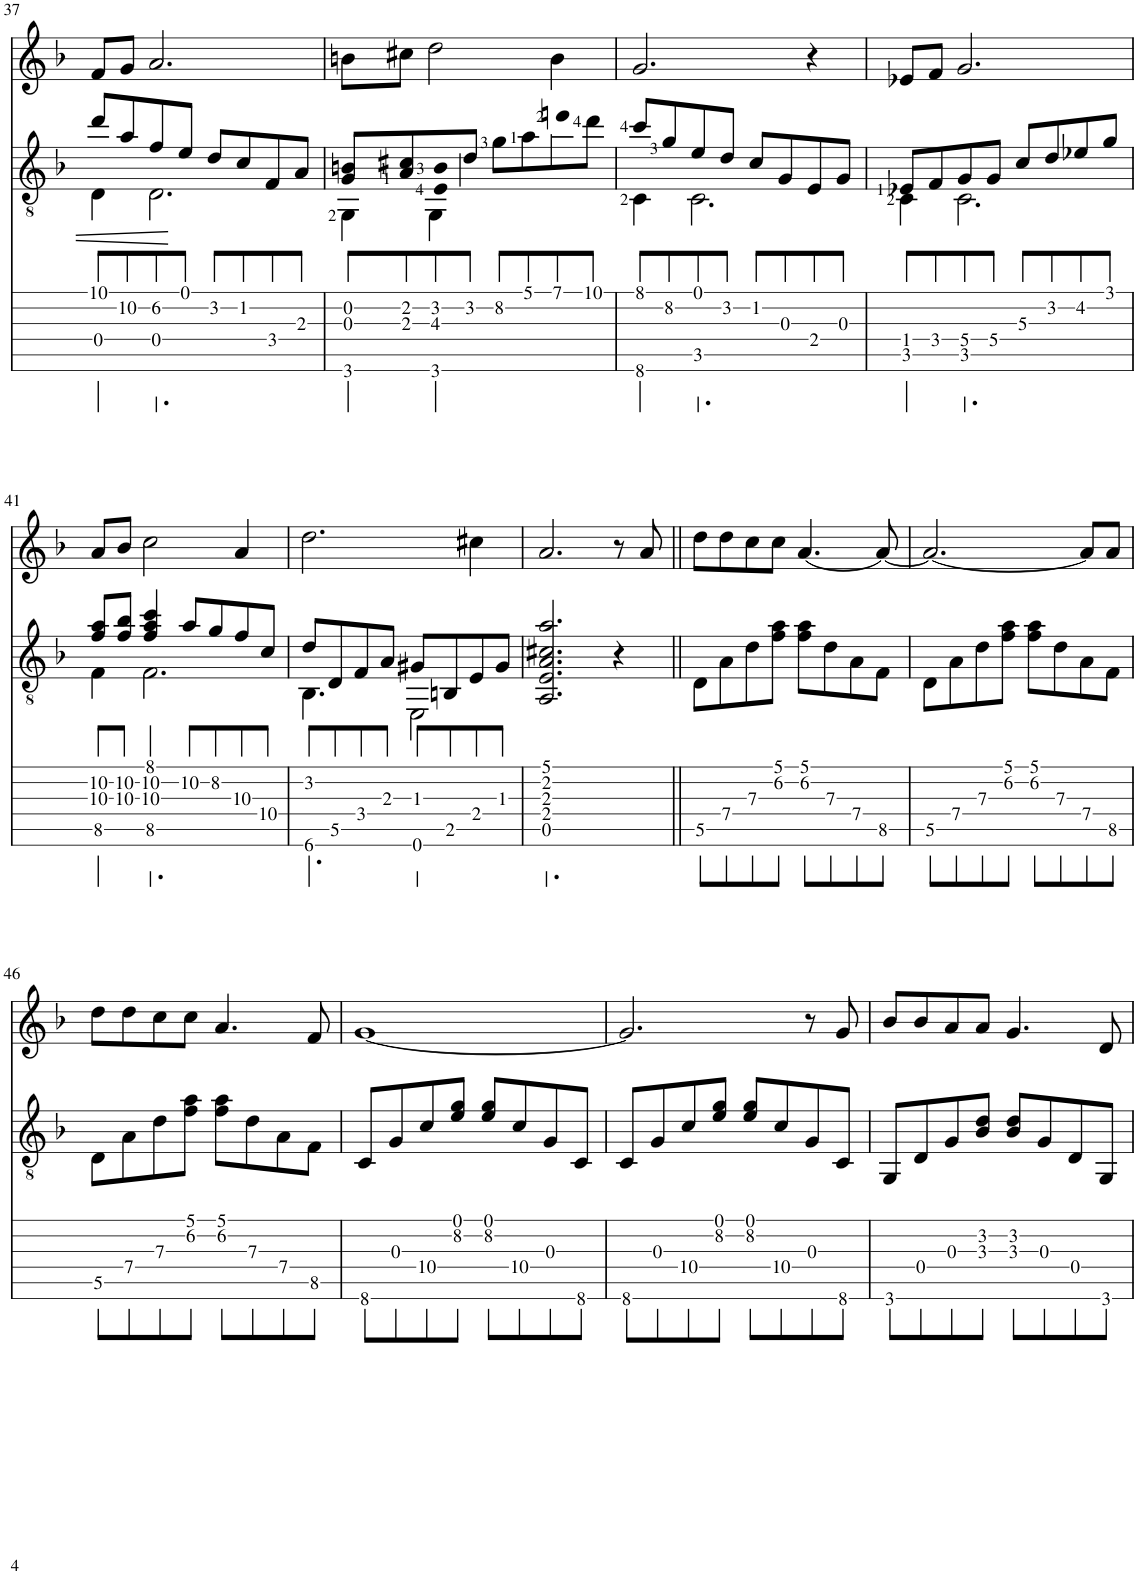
**kern	**kern	**kern
*part3	*part2	*part1
*staff3	*staff2	*staff1
*I"Guitar	*I"Guitar	*I"Flute
*	*	*I'Fl
!!LO:PB:g=z
*	*clefGv2	*clefG2
*k[b-]	*k[b-]	*k[b-]
*M4/4	*M4/4	*M4/4
=37	=37	=37
*^	*^	*
8dd/L	4D\	8dd/L	4D\	8f/L
8a/	.	8a/	.	8g/J
8f/	2.D\	8f/	2.D\	2.a/
8e/J	.	8e/J	.	.
8d/L	.	8d/L	.	.
8c/	.	8c/	.	.
8F/	.	8F/	.	.
8A/J	.	8A/J	.	.
=38	=38	=38	=38	=38
8G/ 8Bn/L	4GG\	8G/ 8Bn/L	4GG\	8bn\L
8A/ 8c#X/	.	8A/ 8c#X/	.	8cc#X\J
8B/ 8d/	4GG\	8B/ 8d/	4GG\	2dd\
8d/J	.	8d/J	.	.
8g/L	2ryy	8g\L	2ryy	.
8a/	.	8a\	.	.
8bn/	.	8bn\	.	4b\
8dd/J	.	8dd\J	.	.
=39	=39	=39	=39	=39
8cc/L	4C\	8cc/L	4C\	2.g/
8g/	.	8g/	.	.
8e/	2.C\	8e/	2.C\	.
8d/J	.	8d/J	.	.
8c/L	.	8c/L	.	.
8G/	.	8G/	.	.
8E/	.	8E/	.	4r
8G/J	.	8G/J	.	.
=40	=40	=40	=40	=40
8E-X/L	4C\	8E-X/L	4C\	8e-X/L
8F/	.	8F/	.	8f/J
8G/	2.C\	8G/	2.C\	2.g/
8G/J	.	8G/J	.	.
8c/L	.	8c/L	.	.
8d/	.	8d/	.	.
8e-X/	.	8e-X/	.	.
8g/J	.	8g/J	.	.
!!LO:LB:g=z
=41	=41	=41	=41	=41
8f/ 8a/L	4F\	8f/ 8a/L	4F\	8a/L
8f/ 8a/J	.	8f/ 8b-/J	.	8b-/J
4f/ 4a/ 4cc/	2.F\	4f/ 4a/ 4cc/	2.F\	2cc\
8a/L	.	8a/L	.	.
8g/	.	8g/	.	.
8f/	.	8f/	.	4a/
8c/J	.	8c/J	.	.
=42	=42	=42	=42	=42
8d/L	4.BB-\	8d/L	4.BB-\	2.dd\
8D/	.	8D/	.	.
8F/	.	8F/	.	.
8A/J	8ryy	8A/J	8ryy	.
8G#X/L	2EE\	8G#X/L	2EE\	.
8BBn/	.	8BBn/	.	.
8E/	.	8E/	.	4cc#X\
8G#/J	.	8G#/J	.	.
*v	*v	*	*	*
*	*v	*v	*
=43	=43	=43
2.AA\ 2.E\ 2.A\ 2.c#X\ 2.a\	2.AA/ 2.E/ 2.A/ 2.c#X/ 2.a/	2.a/
4r	4r	8r
.	.	8a/
=44||	=44||	=44||
8D\L	8D\L	8dd\L
8A\	8A\	8dd\
8d\	8d\	8cc\
8f\ 8a\J	8f\ 8a\J	8cc\J
8f\ 8a\L	8f\ 8a\L	[4.a/
8d\	8d\	.
8A\	8A\	.
8F\J	8F\J	8a/_
=45	=45	=45
8D\L	8D\L	2.a/_
8A\	8A\	.
8d\	8d\	.
8f\ 8a\J	8f\ 8a\J	.
8f\ 8a\L	8f\ 8a\L	.
8d\	8d\	.
8A\	8A\	8a/L]
8F\J	8F\J	8a/J
!!LO:LB:g=z
=46	=46	=46
8D\L	8D\L	8dd\L
8A\	8A\	8dd\
8d\	8d\	8cc\
8f\ 8a\J	8f\ 8a\J	8cc\J
8f\ 8a\L	8f\ 8a\L	4.a/
8d\	8d\	.
8A\	8A\	.
8F\J	8F\J	8f/
=47	=47	=47
8C\L	8C/L	[1g
8G\	8G/	.
8c\	8c/	.
8g\ 8e\J	8e/ 8g/J	.
8g\ 8e\L	8e/ 8g/L	.
8c\	8c/	.
8G\	8G/	.
8C\J	8C/J	.
=48	=48	=48
8C\L	8C/L	2.g/]
8G\	8G/	.
8c\	8c/	.
8g\ 8e\J	8e/ 8g/J	.
8g\ 8e\L	8e/ 8g/L	.
8c\	8c/	.
8G\	8G/	8r
8C\J	8C/J	8g/
=49	=49	=49
8GG\L	8GG/L	8b-/L
8D\	8D/	8b-/
8G\	8G/	8a/
8B-\ 8d\J	8B-/ 8d/J	8a/J
8B-\ 8d\L	8B-/ 8d/L	4.g/
8G\	8G/	.
8D\	8D/	.
8GG\J	8GG/J	8d/
=	=	=
*-	*-	*-
